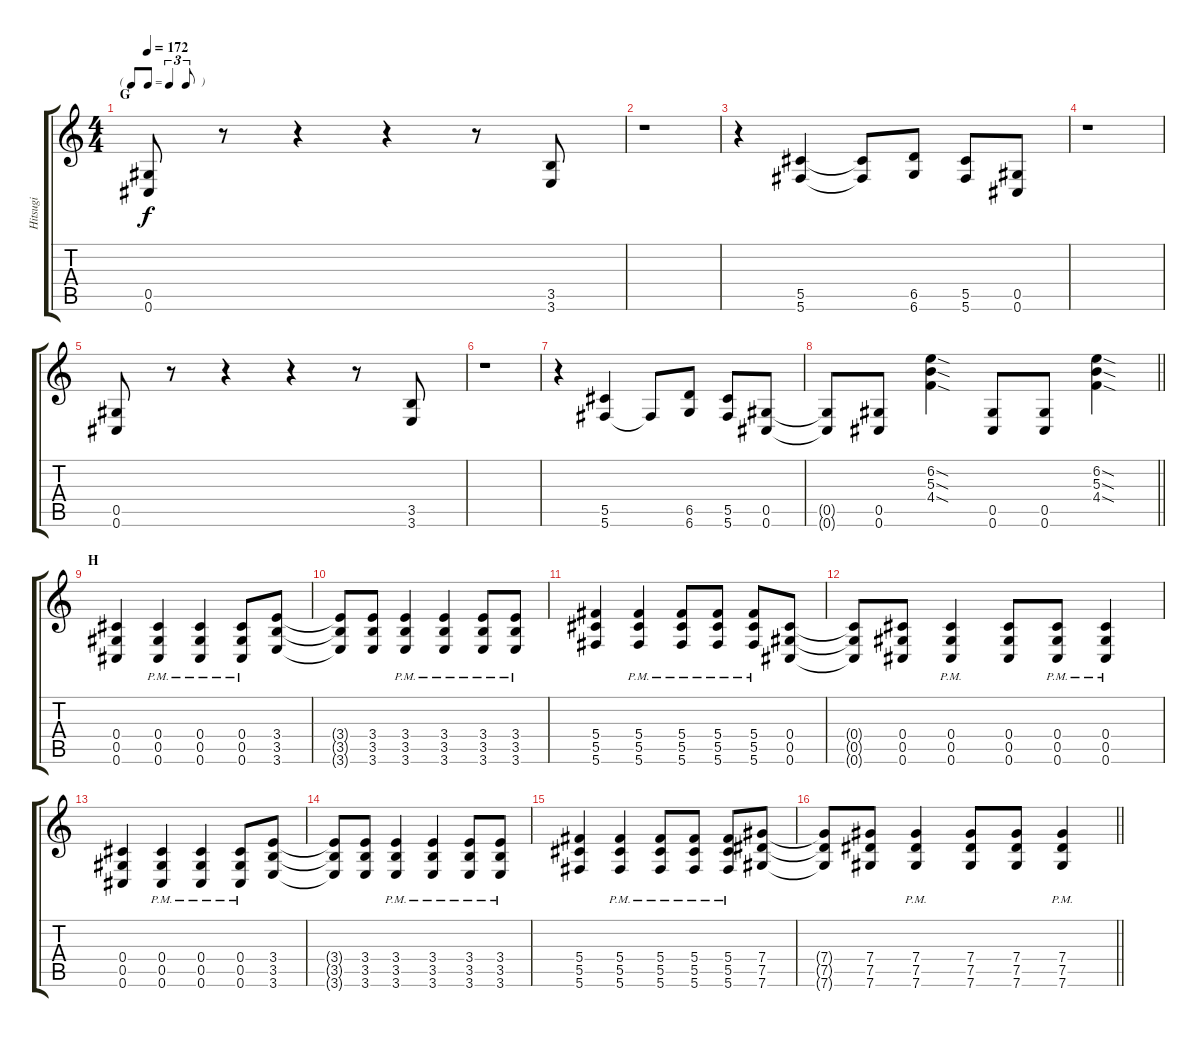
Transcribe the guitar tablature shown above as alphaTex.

\track ("Hitsugi" "Hitsugi") {instrument distortionguitar}
\staff {score tabs}
\tuning (Eb4 Bb3 Gb3 Db3 Ab2 Db2) {hide}
\ts (4 4)
\tf triplet8th
\section ("" "G")
\tempo 172
\clef g2
\ks c
(0.5 0.6).8{dy f} r.8 r.4 r.4 r.8 (3.5 3.6).8 |
r.1 |
r.4 (5.5 5.6).4 (5.5{t} 5.6{t}).8 (6.5 6.6).8 (5.5 5.6).8 (0.5 0.6).8 |
r.1 |
(0.5 0.6).8 r.8 r.4 r.4 r.8 (3.5 3.6).8 |
r.1 |
r.4 (5.5 5.6).4 5.6{t}.8 (6.5 6.6).8 (5.5 5.6).8 (0.5 0.6).8 |
\barLineRight lightlight
(0.5{t} 0.6{t}).8 (0.5 0.6).8 (6.2{sod} 5.3{sod} 4.4{sod}).4 (0.5 0.6).8 (0.5 0.6).8 (6.2{sod} 5.3{sod} 4.4{sod}).4 |
\section ("" "H")
(0.4 0.5 0.6).4 (0.4{pm} 0.5{pm} 0.6{pm}).4 (0.4{pm} 0.5{pm} 0.6{pm}).4 (0.4{pm} 0.5{pm} 0.6{pm}).8 (3.4 3.5 3.6).8 |
(3.4{t} 3.5{t} 3.6{t}).8 (3.4 3.5 3.6).8 (3.4{pm} 3.5{pm} 3.6{pm}).4 (3.4{pm} 3.5{pm} 3.6{pm}).4 (3.4{pm} 3.5{pm} 3.6{pm}).8 (3.4{pm} 3.5{pm} 3.6{pm}).8 |
(5.4 5.5 5.6).4 (5.4{pm} 5.5{pm} 5.6{pm}).4 (5.4{pm} 5.5{pm} 5.6{pm}).8 (5.4{pm} 5.5{pm} 5.6{pm}).8 (5.4{pm} 5.5{pm} 5.6{pm}).8 (0.4 0.5 0.6).8 |
(0.4{t} 0.5{t} 0.6{t}).8 (0.4 0.5 0.6).8 (0.4{pm} 0.5{pm} 0.6{pm}).4 (0.4 0.5 0.6).8 (0.4{pm} 0.5{pm} 0.6{pm}).8 (0.4{pm} 0.5{pm} 0.6{pm}).4 |
(0.4 0.5 0.6).4 (0.4{pm} 0.5{pm} 0.6{pm}).4 (0.4{pm} 0.5{pm} 0.6{pm}).4 (0.4{pm} 0.5{pm} 0.6{pm}).8 (3.4 3.5 3.6).8 |
(3.4{t} 3.5{t} 3.6{t}).8 (3.4 3.5 3.6).8 (3.4{pm} 3.5{pm} 3.6{pm}).4 (3.4{pm} 3.5{pm} 3.6{pm}).4 (3.4{pm} 3.5{pm} 3.6{pm}).8 (3.4{pm} 3.5{pm} 3.6{pm}).8 |
(5.4 5.5 5.6).4 (5.4{pm} 5.5{pm} 5.6{pm}).4 (5.4{pm} 5.5{pm} 5.6{pm}).8 (5.4{pm} 5.5{pm} 5.6{pm}).8 (5.4{pm} 5.5{pm} 5.6{pm}).8 (7.4 7.5 7.6).8 |
\barLineRight lightlight
(7.4{t} 7.5{t} 7.6{t}).8 (7.4 7.5 7.6).8 (7.4{pm} 7.5{pm} 7.6{pm}).4 (7.4 7.5 7.6).8 (7.4 7.5 7.6).8 (7.4{pm} 7.5{pm} 7.6{pm}).4
